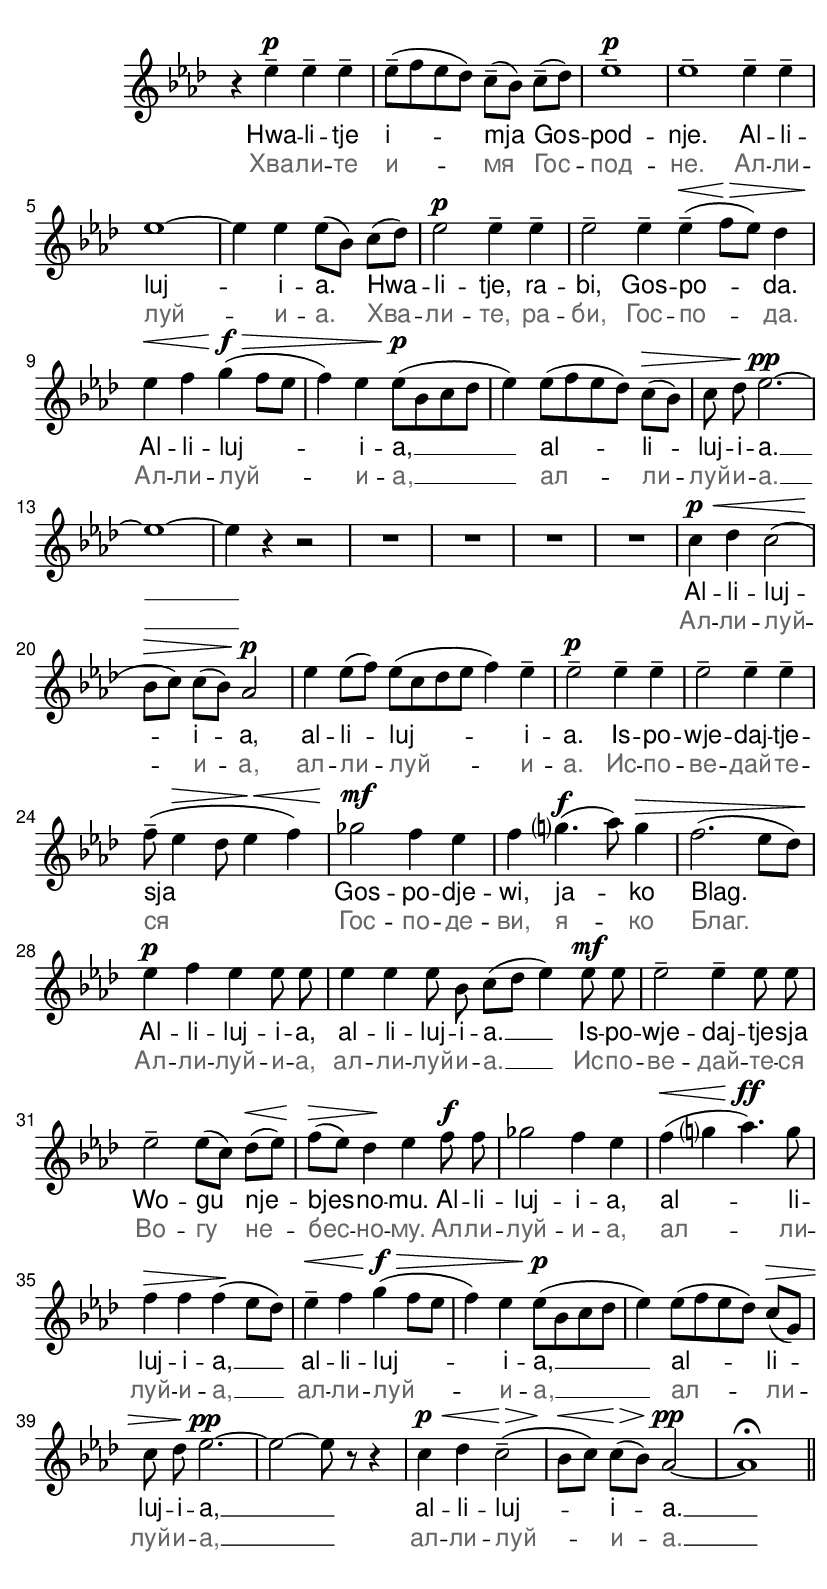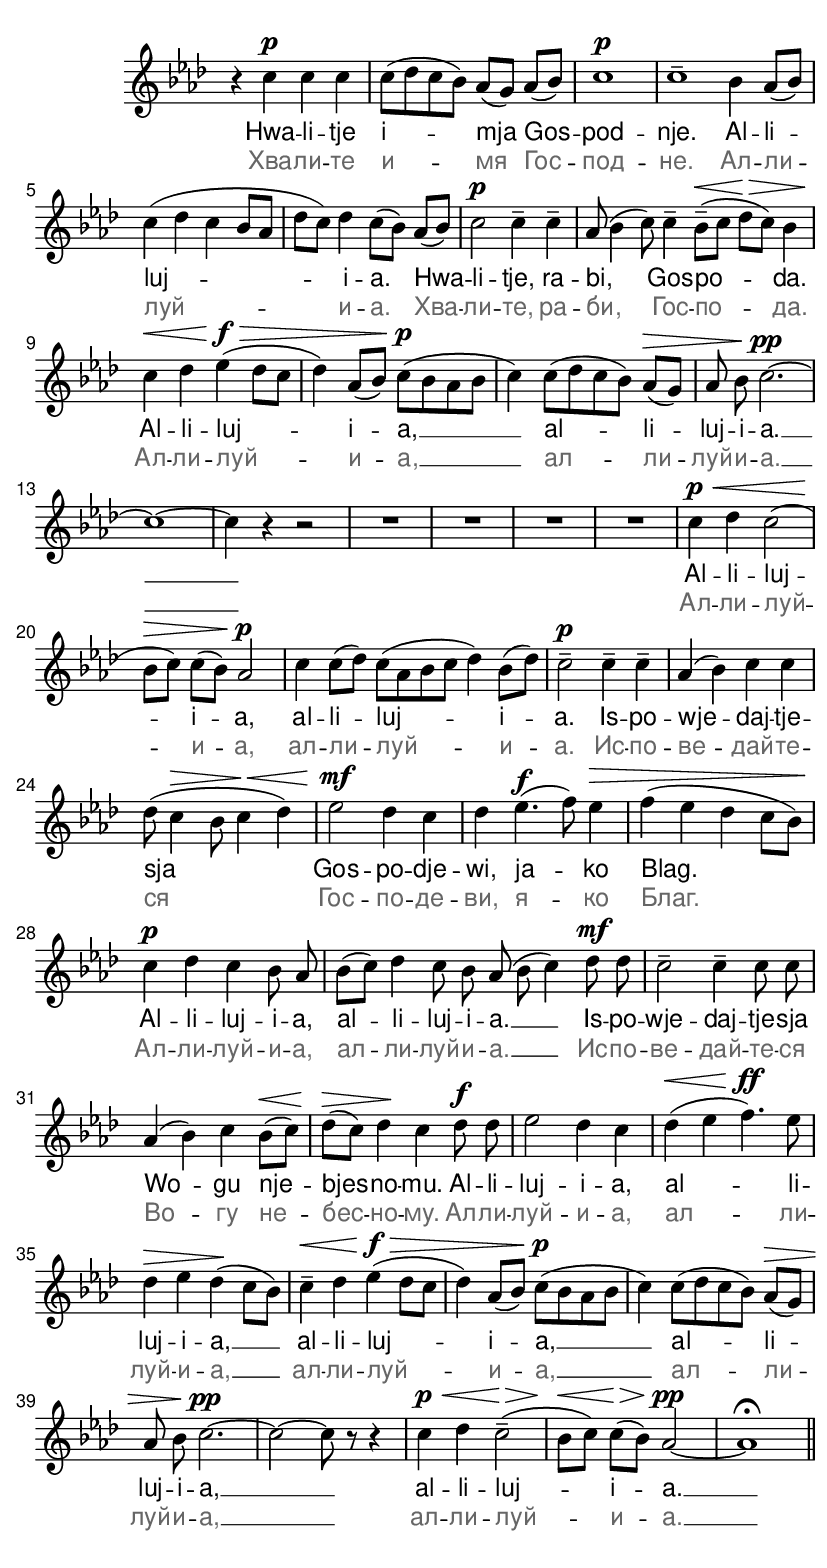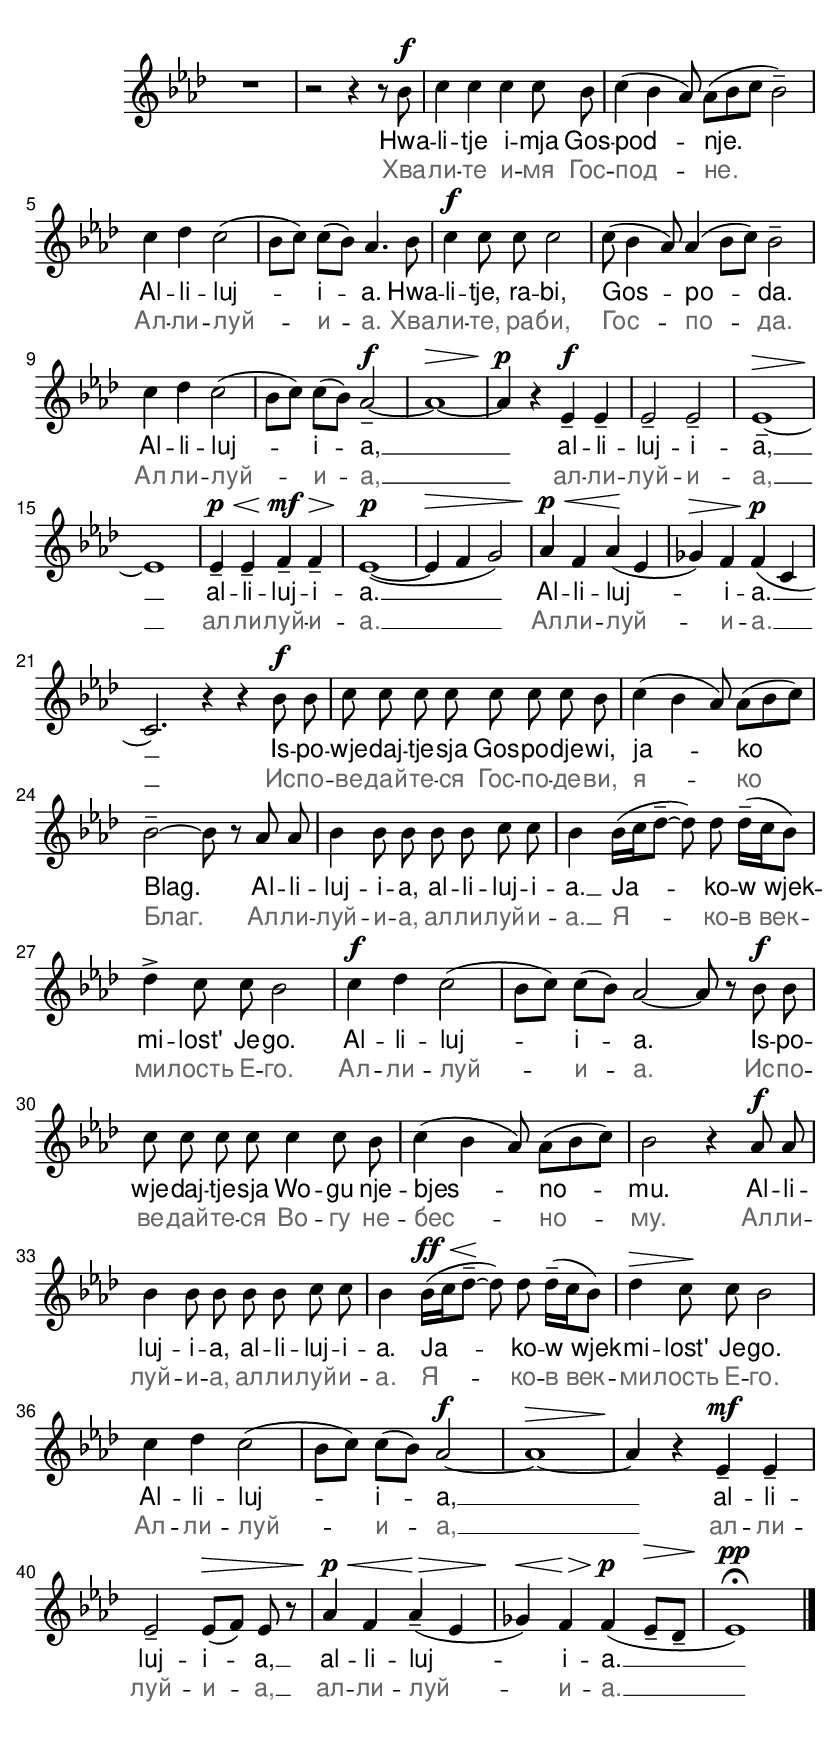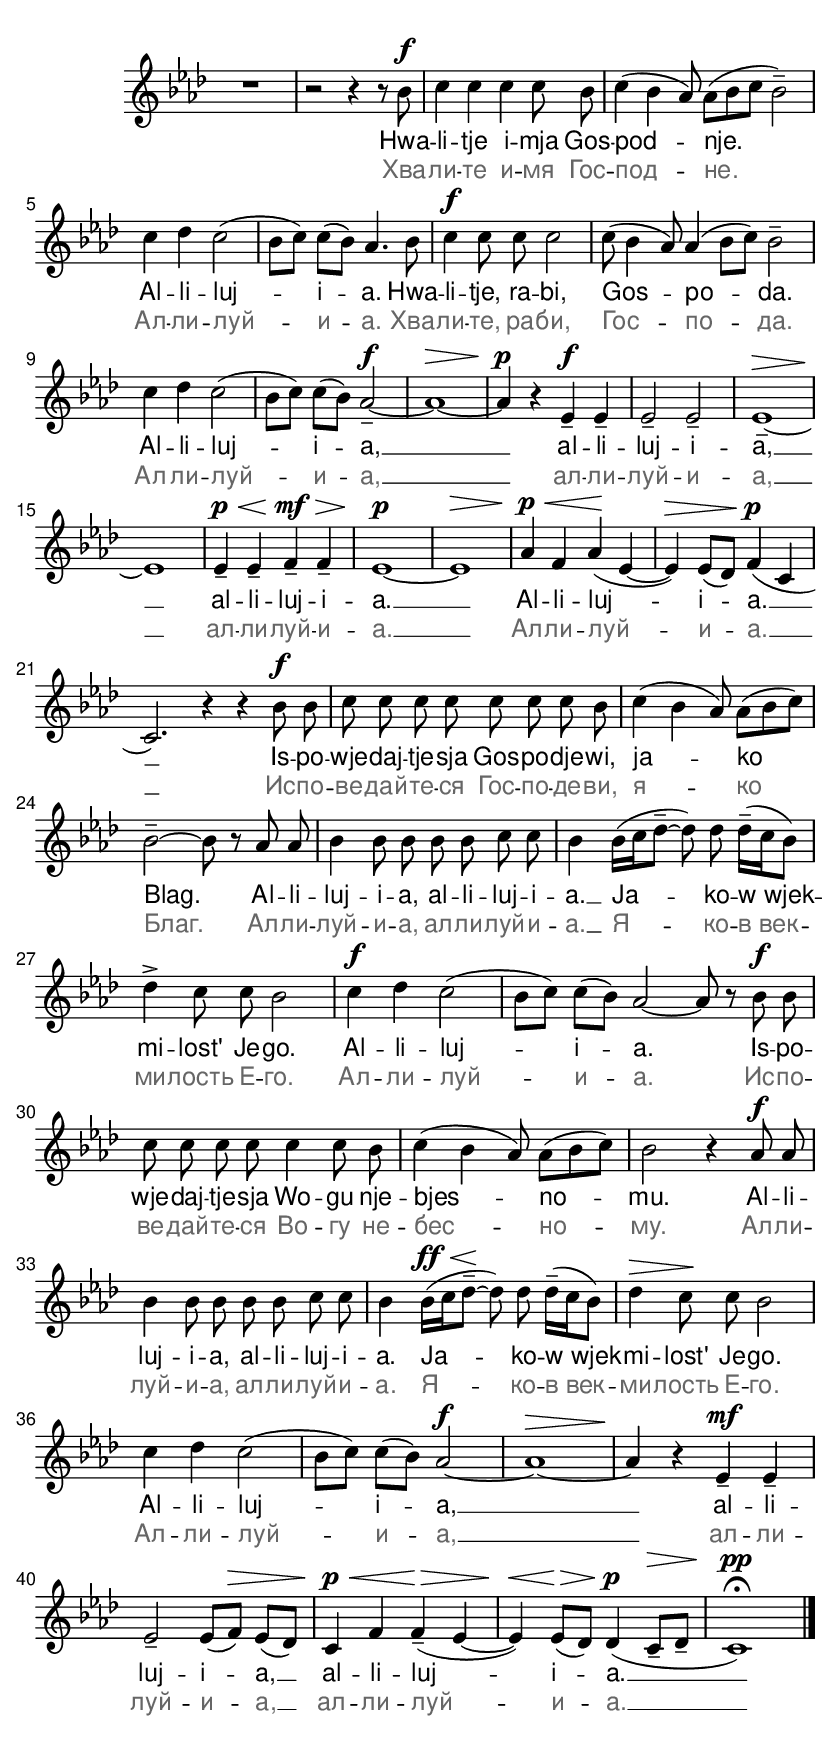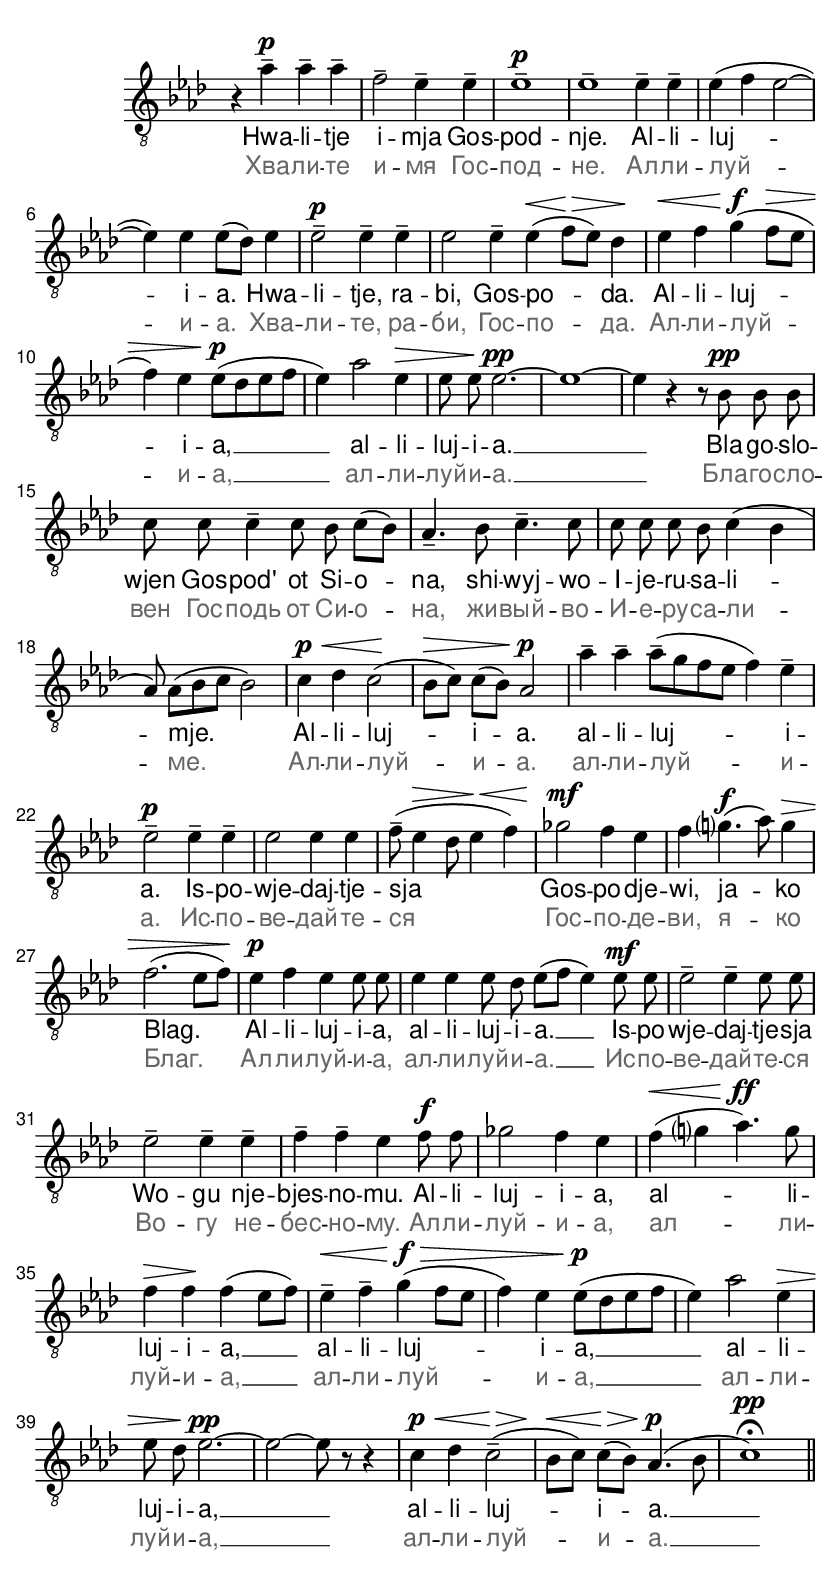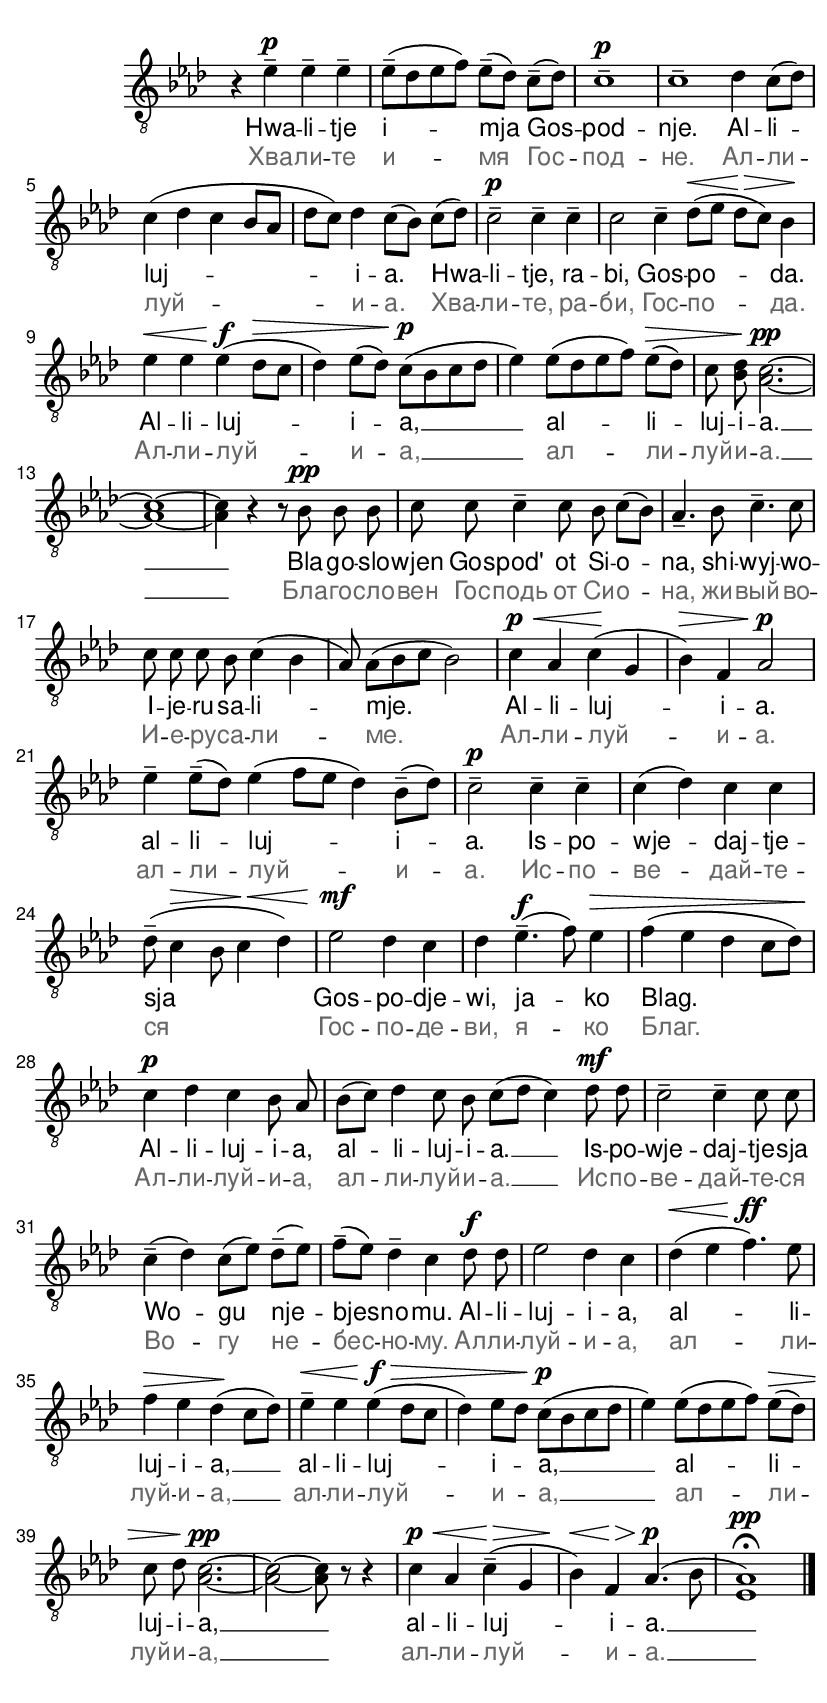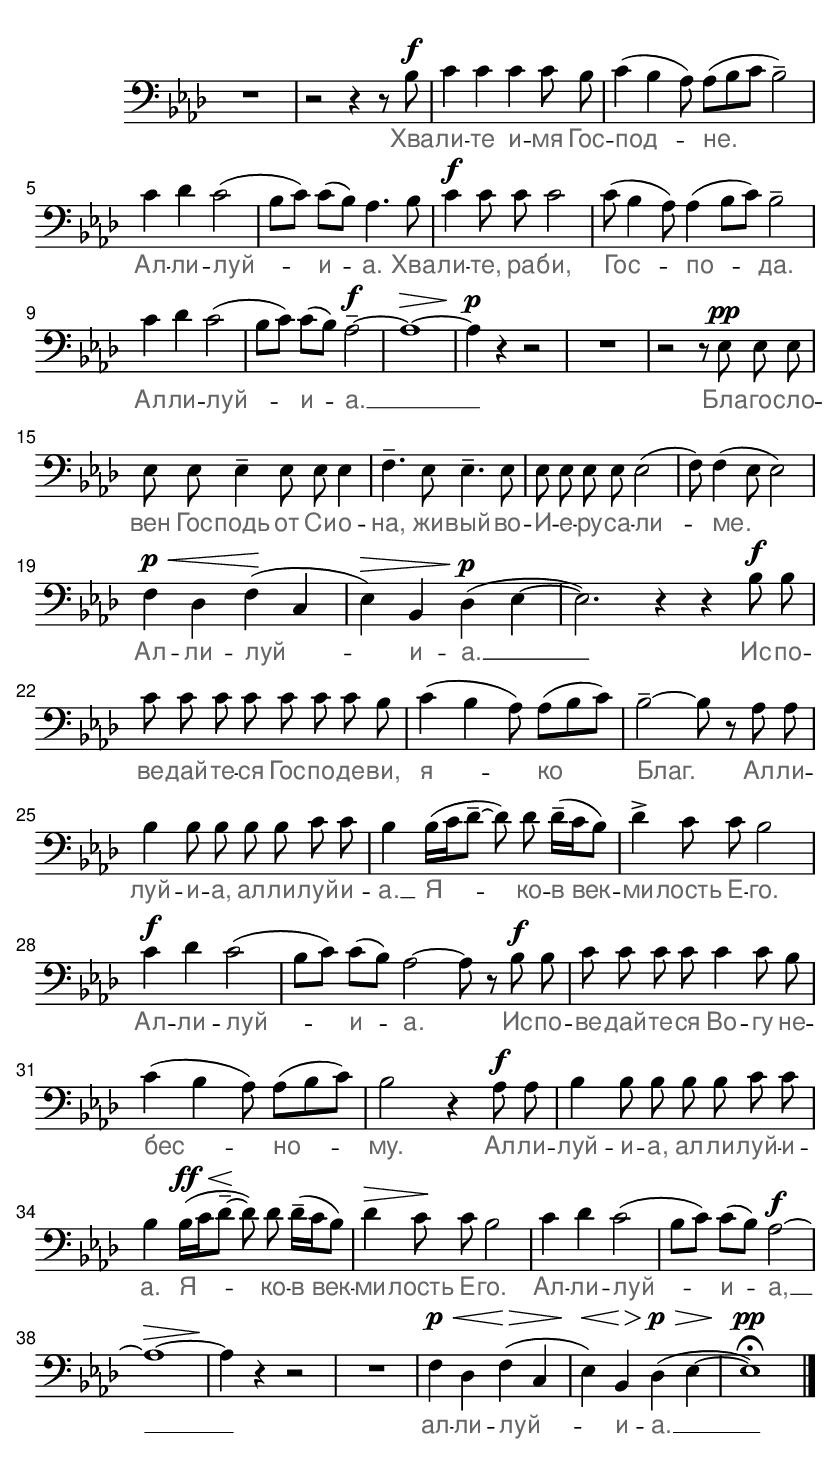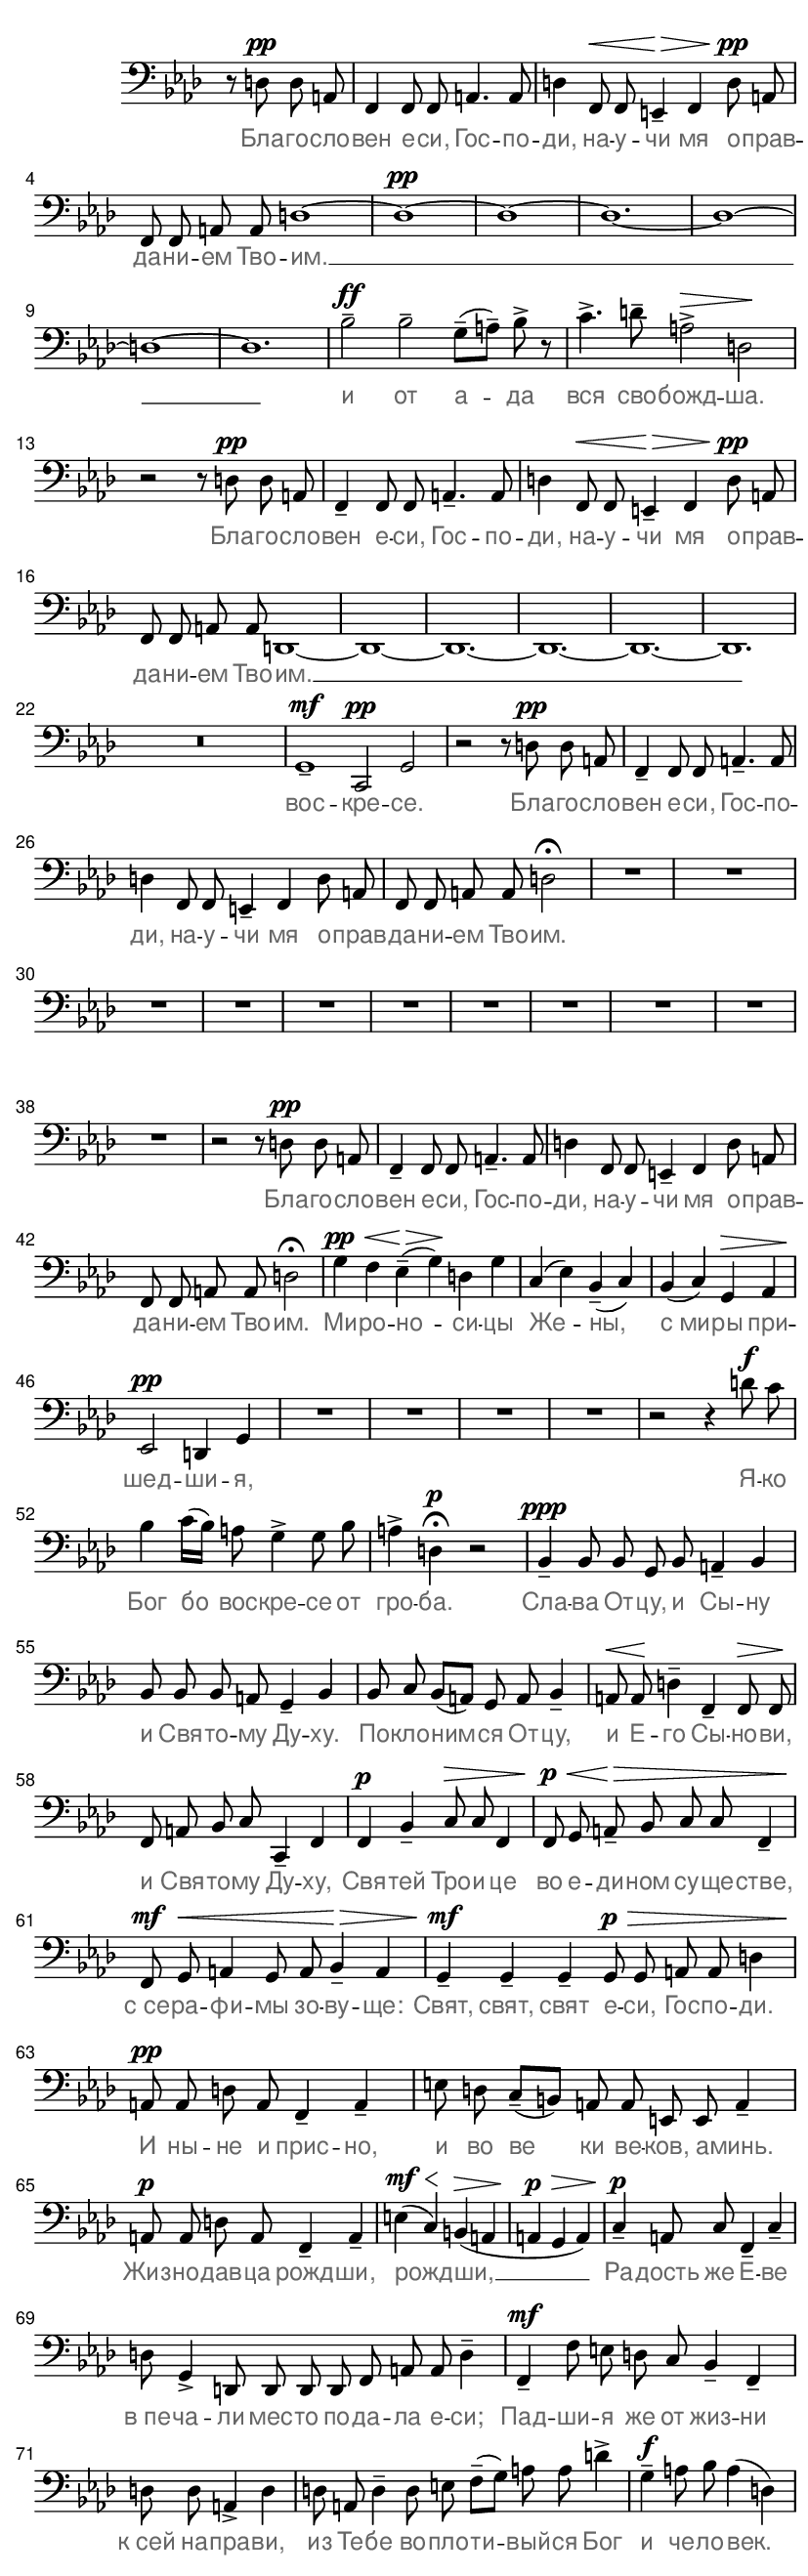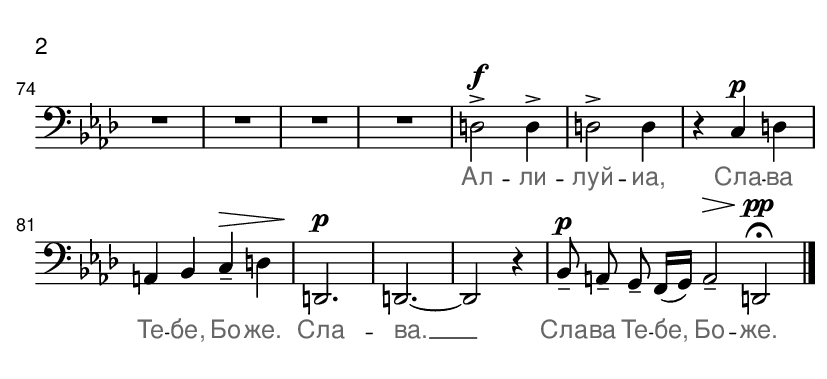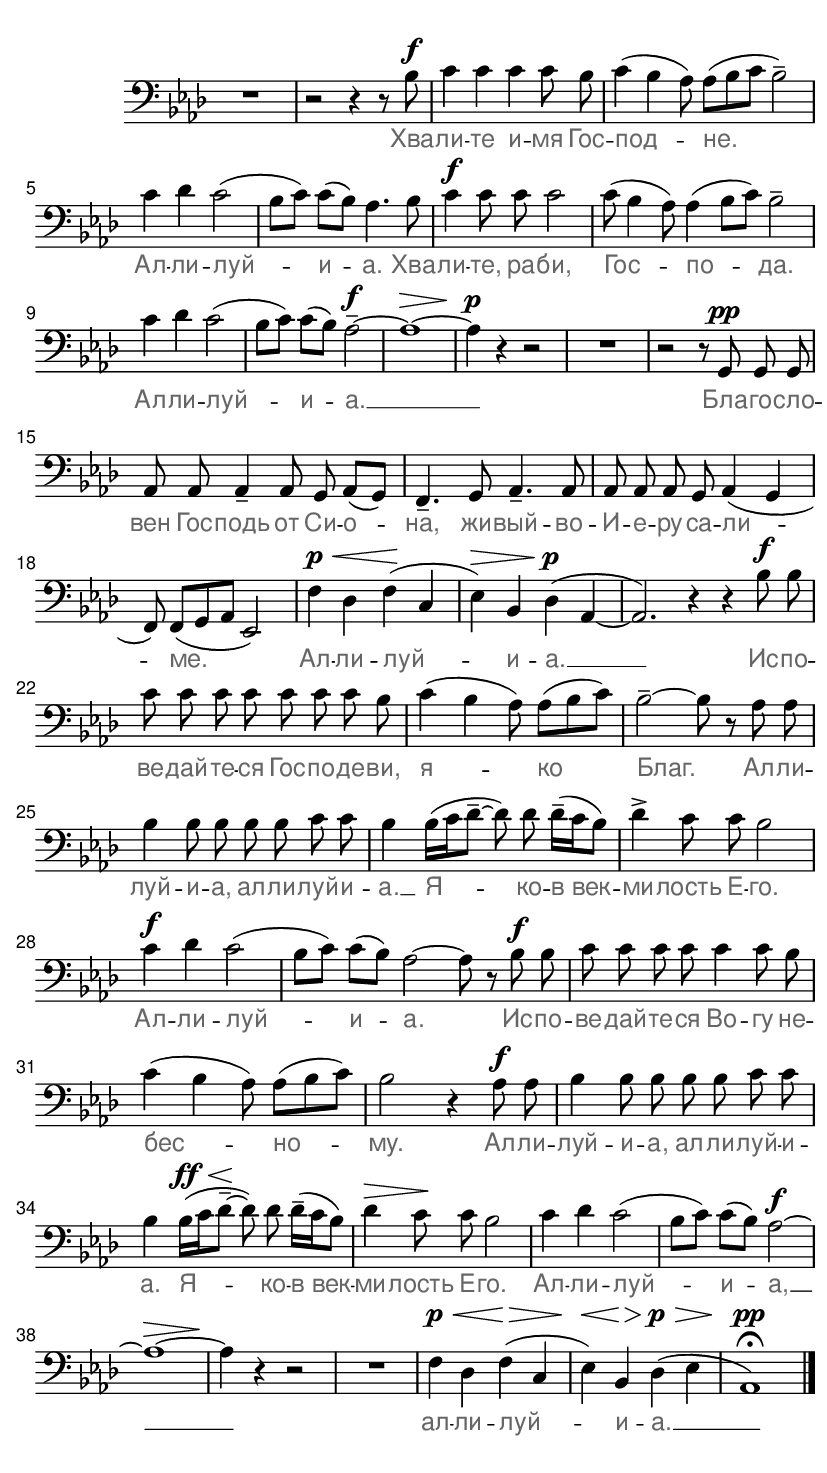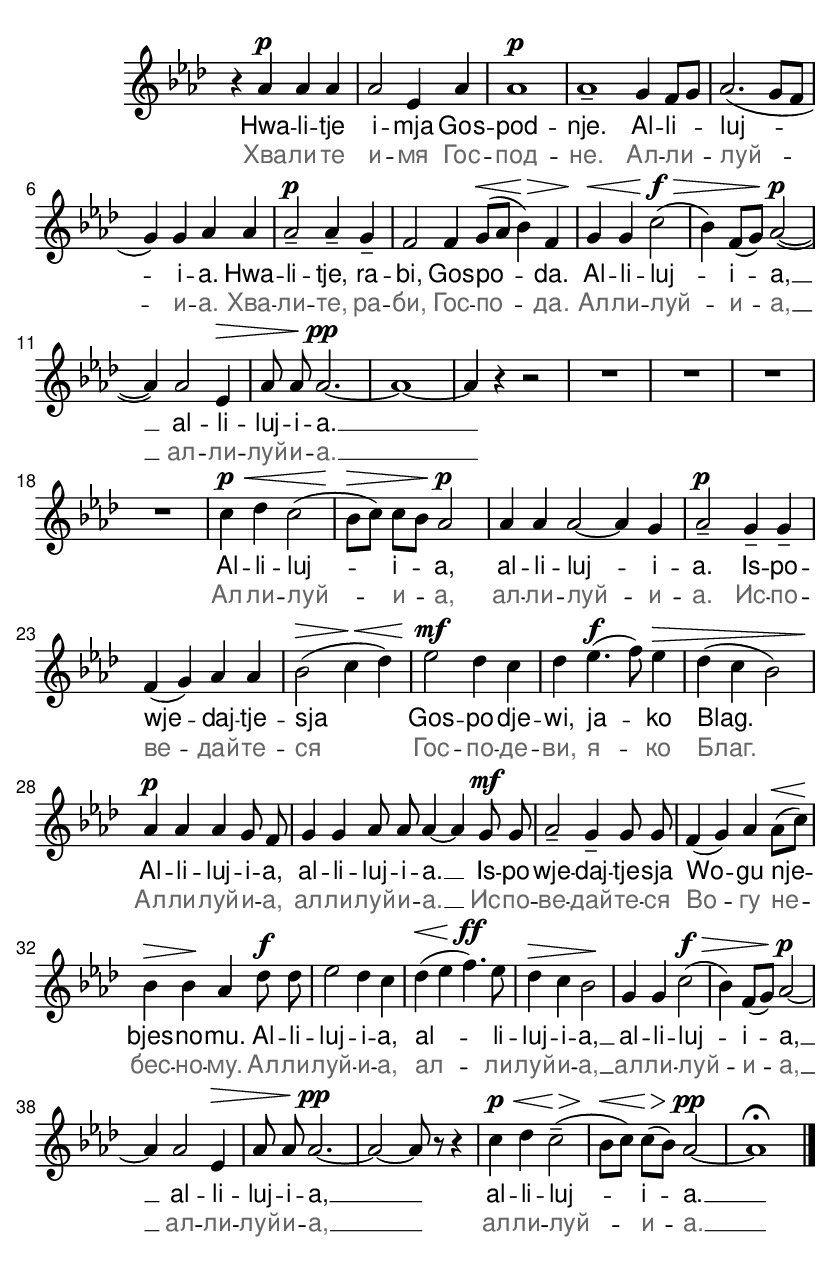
\version "2.18.2"


\header {

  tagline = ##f
}


\paper {
  paper-height = 450\mm
  paper-width = 140\mm
  top-margin = 8\mm
  bottom-margin = 2\mm
  left-margin = 6\mm
  right-margin = 2\mm


  fonts = #
  (make-pango-font-tree
   "'Noto Sans', Helvetica, Arial, sans-serif"
   "'Noto Sans', Helvetica, Arial, sans-serif"
   "'Inconsolata', 'Courier New', monospace"
   (/ (* staff-height pt) 2.5))

}

global = {
  \key as \major
  \numericTimeSignature
  \dynamicUp
  \autoBeamOff
  \accidentalStyle "modern-voice-cautionary"
  \override Score.TimeSignature #'stencil = ##f
  \set Score.markFormatter = #format-mark-box-numbers
  %\override Score.BarNumber #'break-visibility = #'#(#t #t #t)

}

obreak = {}
opage = {}

greyText = {  \override Lyrics.LyricText #'color =  #(x11-color 'grey40) }

sopranoOneVoice = \relative c'' {
  \time 4/4 r4 es4 -- \p es4 -- es4 -- |
  es8 -- ( [ f8 es8 des8 ] ) c8 -- ( [ bes8 ) ] c8 -- ( [ des8 ) ] |
  es1 -- \p |
  \time 6/4  es1 -- es4 -- es4 -- |
  \time 4/4  es1 ~ |
  es4  es4 es8 [ (bes8 ]) c8 [(  des8 ) ] |
  es2 \p es4 -- es4 -- |
  \time 6/4  es2 -- es4 -- es4 \< -- ( f8 \> [ es8 ) ] des4 |

  \opage
  %page 2
  \time 4/4 es4 \< f4 g4  \f  \> ( f8  [ es8 ] |
  f4 ) es4  es8 \p ( [ bes8 c8 des8 ] |
  es4 ) es8 ( [ f8 es8 des8 ]) c8 \> ( [ bes8 ] ) |
  c8 des8 es2. ~ \pp |
  es1 ~ |
  es4  r4  r2 |
  R1*4 | % 11
  c4 \p \< des4 c2  ( | % 12
  bes8 \> [ c8 ) ] c8 [( bes8 ] ) as2  \p |

  \opage
  %page 3
  \time 6/4 es'4  es8 ( [ f8 ) ] es8 ( [ c8 des8 es8 ] f4 ) es4 -- |
  \time 4/4  es2 \p -- es4 -- es4 -- |
  es2 -- es4 -- es4 -- |
  f8 -- ( es4 \> des8 es4 \< f4  ) |
  ges2  \mf f4 es4 |
  f4 g4. \f ( as8 ) g4 \> |
  f2.  ( es8  [ des8 ) ] |
  es4 \p f4 es4 es8 es8 |
  \time 6/4  es4 es4 es8 bes8 c8 ( [ des8 ] es4 ) es8 \mf es8 |
  \time 4/4  es2 -- es4 -- es8 es8 |

  \opage
  %page 4
  \time 4/4 es2 -- es8 ( [ c8 ]  )des8 \< [( es8 ) ] |
  f8 \> ( [ es8 ) ] des4 \! es4 f8 \f f8 |
  ges2 f4 es4 |
  f4 \< ( g4 as4. \ff ) g8 |
  f4 \>  f4  f4 ( \! es8 [ des8 ] )|
  es4  \< -- f4 g4 (\f \> f8  [ es8 ]  |
  f4 ) es4  es8 \p ( [ bes8 c8 des8 ] |
  es4 ) es8 ( [ f8 es8 des8 ) ] c8 ( \> [ g8 ] ) |
  c8  des8 es2.  \pp ~ |
  es2 ~ es8 r8 r4 |
  c4 \p \< des4 c2 -- \> ( |
  bes8 \< [ c8 ) ] c8 \> ( [ bes8 ) ] as2 \pp  ~ |
  as1  \fermata \bar "||"
}

sopranoOneVerse = \lyricmode {
  Hwa -- li -- tje i -- mja  Gos --  pod -- "nje."

  Al -- li -- luj -- i --  "a."
  Hwa -- li -- "tje,"
  ra -- "bi,"
  Gos -- po -- "da."

  %page 2
  Al -- li -- luj -- i -- "a," __
  al -- li -- luj -- i -- "a." __

  Al -- li -- luj -- i -- "a,"

  %page 3
  al -- li -- luj -- i  -- "a."

  Is -- po -- wje -- daj -- tje -- sja
  Gos -- po -- dje -- "wi,"
  ja -- ko "Blag."

  Al -- li -- luj -- i -- "a,"
  al -- li -- luj -- i -- "a." __

  Is -- po -- wje -- daj -- tje -- sja

  %page 4
  Wo -- gu nje -- bjes -- no -- "mu."
  Al -- li -- luj -- i -- "a,"
  al -- li -- luj -- i -- "a," __
  al -- li -- luj -- i -- "a," __
  al -- li -- luj -- i -- "a," __
  al -- li -- luj -- i -- "a." __
}

sopranoOneCyrillic = \lyricmode {
  Хва -- ли -- те и -- мя  Гос --  под -- "не."

  Ал -- ли -- луй -- и --  "а."

  Хва -- ли -- "те,"
  ра -- "би,"
  Гос -- по -- "да."

  %page 2
  Ал -- ли -- луй -- и -- "а," __
  ал -- ли -- луй -- и -- "а." __

  Ал -- ли -- луй -- и -- "а,"

  %page 3
  ал -- ли -- луй -- и  -- "а."

  Ис -- по -- ве -- дай -- те -- ся
  Гос -- по -- де -- "ви,"
  я -- ко "Благ."

  Ал -- ли -- луй -- и -- "а,"
  aл -- ли -- луй -- и -- "а." __

  Ис -- по -- ве -- дай -- те -- ся

  %page 4
  Во -- гу не -- бес -- но -- "му."
  Ал -- ли -- луй -- и -- "а,"
  ал -- ли -- луй -- и -- "а," __
  ал -- ли -- луй -- и -- "а," __
  ал -- ли -- луй -- и -- "а," __
  aл -- ли -- луй -- и -- "а." __

}

sopranoTwoVoice = \relative c'' {
  \time 4/4 r4 c4 \p c4 c4 | 
  c8[( des8 c8 bes8 ]) as8 [( g8 )] as8[( bes8 ]) | 
  c1 \p | 
  \time 6/4  c1 -- bes4 as8 [( bes8 ] ) | 
  \time 4/4  c4 ( des4 c4 bes8 [ as8 ] | 
  des8 [ c8 ) ] des4 c8 [( bes8 )] as8 [( bes8 ]) | 
  c2 \p c4 -- c4 -- | 
  \time 6/4  as8 ( bes4 c8 ) c4 -- bes8 \< -- ( [ c8 ] des8 \> [ c8 ]) bes4 |
  
  %page 2
  \time 4/4  c4 \< des4 es4 (  \f  \> des8 [  c8 ]  | 
  des4 )  as8 ([  bes8]) c8[( \p bes8  as8 bes8 ] | 
  c4 ) c8 [( des8 c8 bes8]) as8[( \> g8 )] | 
  as8 bes8 c2.  \pp ~ | 
  c1 ~ | 
  c4 r4  r2 |
  R1 |
  R1 |
  R1 |
  R1 |
  c4 \p \< des4 c2  ( | 
  bes8 \> [  c8  ) ] c8 ( [ bes8 ) ] as2  \p
  
  %page 3
  \time 6/4  c4 c8 [( des8 ]) c8[ ( as8 bes8 c8] des4 ) bes8 ( [ des8 ) ] | % 2
  \time 4/4  c2 \p -- c4 -- c4 -- | 
  as4 ( bes4 ) c4 c4 | 
  des8 ( c4 \> bes8 c4  \< des4 ) | 
  es2 \mf des4 c4 | 
  des4 es4. \f ( f8 ) es4 \> |
  f4 (  es des c8[ bes ] ) | 
  c4 \p des4 c4 bes8 as8 | 
  \time 6/4  bes8 ( [ c8 ) ] des4 c8 bes8 as8 ( bes8 c4 ) des8 \mf des8 |
  \time 4/4  c2 -- c4 -- c8 c8 |
  
  %page 4
  \time 4/4 as4 ( bes4 ) c4  bes8 \< [( c8 ]) |
  des8[( \> c8 ]) des4 \! c4 des8 \f des8 | 
  es2 des4 c4 | 
  des4 \< ( es4 f4. \ff ) es8 | 
  des4 \> es4 des4 \!( c8[ bes8]) | 
  c4 \< -- des4 es4 \f \> ( des8[  c8 ] | 
  des4 ) as8  [( bes8 ]) c8 [ \p ( bes8 as8 bes8 ] |
  c4 ) c8 [( des8 c8 bes8 ]) as8 [( \> g8 ]) | 
  as8  bes8 c2.  \pp ~ | 
  c2  ~ c8  r8 r4 |
  c4 \p \< des4 c2 -- \> ( |
  bes8 \< [ c8 ) ] c8 \> ( [ bes8 ) ] as2 \pp  ~ |
  as1  \fermata \bar "||"
}

sopranoTwoVerse = {
  \sopranoOneVerse
}

sopranoTwoCyrillic = {
  \sopranoOneCyrillic
}

sopranoThreeVoice = \relative c'' {
  \time 4/4 r4 as4 \p as4 as4 |
  as2 es4  as4  |
  as1 \p |
  \time 6/4  as1 -- g4 f8 [ g8 ] |
  \time 4/4  as2. ( g8 [ f8 ] |
  g4 ) g4 as4 as4 |
  as2 -- \p as4 -- g4 -- |
  \time 6/4  f2 f4 g8 \< ( [ as8 ] bes4 \> ) f4 |

  %page 2
  \time 4/4 g4 \< g4 c2  \f \> ( |
  bes4 ) f8  ( [ g8 ) ] as2 \p ( ~ |
  as4 ) as2 es4 \> |
  as8 as8 as2.  \pp  ~ |
  as1  ~ |
  as4  r4  r2 |
  R1 |
  R1 |
  R1 |
  R1 |
  c4 \p \< des4 c2  ( |
  bes8 \> [ c8 ) ] c8 [ bes8 ] as2  \p |

  %page 3
  \time 6/4   as4  as4 as2  ~ as4  g4 |
  \time 4/4  |
  as2 -- \p g4 -- g4 -- |
  f4 ( g4 ) as4 as4 |
  bes2 ( \> c4 \< des4 ) |
  es2 \mf des4 c4 |
  des4 es4. \f ( f8 ) es4 \> |
  des4  ( c4 bes2 ) |
  as4 \p as4 as4 g8 f8 |
  \time 6/4  g4 g4 as8 as8 as4 ~ as4 g8 \mf g8 |
  \time 4/4  as2 -- g4 -- g8 g8 |
  
  %page 4
  \time 4/4 f4 ( g4 ) as4 as8 \< ( [ c8 ) ] | 
  bes4 \> bes4 \! as4 des8 \f des8 | 
  es2 des4 c4 | 
  %f4 ( g4 as4. \ff ) g8 | 
    des4 \< ( es4 f4. \ff ) es8 | 
  des4 \> c4 bes2 \! |
  g4 g4 c2 \f \> ( |
  bes4 ) f8 ( [ g8 ]) as2 \p  ~ | 
  as4  as2 es4 \> |
  as8  as8 as2.  \pp ~ | 
  as2 ~ as8 r8 r4 | 
  c4 \p \< des4 c2 --  \> ( |
  bes8 \< [ c8 ) ] c8 \> ( [ bes8 ) ] as2 \pp  ~ | 
  as1  \fermata \bar "|."
}

sopranoThreeVerse = {
  \sopranoOneVerse
}

sopranoThreeCyrillic = {
  \sopranoOneCyrillic
}


altoOneVoiceA = \relative c'' {
  \time 4/4 R1 |
  r2 r4 r8 bes8 \f |
  c4 c4 c4 c8 bes8 |
  \time 6/4  c4 ( bes4 as8 ) as8 ( [ bes8 c8 ] bes2 -- ) |
  \time 4/4  c4 des4 c2 ( |
  bes8 [ c8 ) ] c8 [( bes8 ]) as4. bes8 |
  c4 \f c8 c8 c2 |
  \time 6/4  c8 ( bes4 as8 ) as4 ( bes8 [ c8 ) ] bes2 -- |

  %page 2
  \time 4/4 c4  des4 c2  ( |
  bes8 [ c8 ) ] c8 ( [ bes8 ) ] as2 \f -- ~ |
  as1 \>  ~ |
  as4 \p r4 es4 -- \f  es4 -- |
  es2 -- es2 -- |
  es1 -- \> ~ |
  es1 \! |
  es4 -- \p \< es4 -- f4 -- \mf \> f4 --  |
}

altoOneVoiceB = \relative c' {
  %page 2, 17
  es1 \p ( ~ |
  es4 \> f4 g2 ) |
  as4  \p \<  f4 as4  \! ( es4 |
  ges4 \> ) f4  f4 ( \p c4 |
}

altoOneVoiceC = \relative c' {
  %page 3
  \time 6/4 c2. ) r4 r4 bes'8 \f bes8 |
  \time 4/4  c8 c8 c8 c8 c8 c c8 bes8 |
  c4 ( bes4 as8 ) as8 ( [ bes8 c8 ) ] |
  bes2 -- ~ bes8 r8 as8 as8 |
  bes4 bes8 bes8 bes8 bes8 c8 c8 |
  bes4 bes16 ( [ c16 des8 ~ -- ] des8 ) des8 des16 ( -- [ c16 bes8 ) ]  |
  des4 -> c8 c8 bes2 |
  c4 \f des4 c2 ( |
  \time 6/4  bes8 [ c8 ) ] c8 ( [ bes8 ] ) as2 ~ as8 r8 bes8 \f bes8 |
  \time 4/4  c8 c8 c8 c8 c4 c8 bes8

  %page 4
  \time 4/4 c4 (  bes4 as8 ) as8 ( [ bes8 c8 ) ] |
  bes2 r4 as8 \f as8 |
  bes4 bes8 bes8 bes8 bes8 c8 c8 |
  bes4  bes16 \ff \< ( [ c16 des8 -- \! ~ ] des8 ) des8  des16 -- ( [ c16 bes8  ) ] |
  des4 \>  c8 \! c8  bes2 |
  c4  des4 c2  ( |
  bes8 [ c8 ) ] c8 [( bes8 ] ) as2 \f ~ |
  as1 ~ \> | % 9
  as4 \!  r4 es4 \mf -- es4 -- |
}

altoOneVoiceD = \relative c' {
  %page 4
  es2 -- es8 \> [ (f8 ]) es8  r8 | %40
  as4  \p \< f4 as4 -- ( \> es4 |
  ges4 ) \<  f4 \> f4 (  \p es8 -- \> [ des8 -- ] |
  es1 ) \fermata  \pp \! \bar "|."
}

altoOneVoice = {
  \altoOneVoiceA
  \altoOneVoiceB
  \altoOneVoiceC
  \altoOneVoiceD
}

altoOneVerse = \lyricmode {
  Hwa -- li -- tje i -- mja  Gos --  pod -- "nje."

  Al -- li -- luj -- i --  "a."

  Hwa -- li -- "tje,"
  ra -- "bi,"
  Gos -- po -- "da."

  %page 2
  Al -- li -- luj -- i -- "a," __
  al -- li -- luj -- i -- "a," __

  al -- li -- luj -- i -- "a." __

  %page 3
  Al -- li -- luj -- i  -- "a." __

  Is -- po -- wje -- daj -- tje -- sja
  Gos -- po -- dje -- "wi,"
  ja -- ko "Blag."

  Al -- li -- luj -- i -- "a,"
  al -- li -- luj -- i -- "a." __

  Ja -- ko -- "w wjek" -- mi -- lost' Je -- go.
  Al -- li -- luj -- i -- "a."

  Is -- po -- wje -- daj -- tje -- sja

  %page 4
  Wo -- gu nje -- bjes -- no -- "mu."
  Al -- li -- luj -- i  -- "a,"
  al -- li -- luj -- i -- "a."

  Ja -- ko -- "w wjek" -- mi -- lost' Je -- go.
  Al -- li -- luj -- i  -- "a," __
  al -- li -- luj -- i  -- "a," __
  al -- li -- luj -- i -- "a." __

}

altoOneCyrillic = \lyricmode {
  Хва -- ли -- те и -- мя  Гос --  под -- "не."

  Ал -- ли -- луй -- и --  "а."

  Хва -- ли -- "те,"
  ра -- "би,"
  Гос -- по -- "да."

  %page 2
  Ал -- ли -- луй -- и -- "а," __
  ал -- ли -- луй -- и -- "а," __

  aл -- ли -- луй -- и -- "а." __

  %page 3
  Aл -- ли -- луй -- и  -- "а." __

  Ис -- по -- ве -- дай -- те -- ся
  Гос -- по -- де -- "ви,"
  я -- ко "Благ."

  Ал -- ли -- луй -- и -- "а,"
  aл -- ли -- луй -- и -- "а." __

  Я -- ко -- "в век" -- ми -- лость Е -- го.
  Ал -- ли -- луй -- и -- "а."

  Ис -- по -- ве -- дай -- те -- ся

  %page 4
  Во -- гу не -- бес -- но -- "му."
  Aл -- ли -- луй -- и  -- "а,"
  ал -- ли -- луй -- и -- "а."

  Я -- ко -- "в век" -- ми -- лость Е -- го.
  Aл -- ли -- луй -- и  -- "а," __
  aл -- ли -- луй -- и  -- "а," __
  ал -- ли -- луй -- и -- "а." __

}

altoTwoVoiceB = \relative c' {
  %page 2, 17
  es1\p ~|
  es1 \> |
  as4  \p  \< f4 as4 \! (   es4 ~ | % 12
  es4 \> ) es8 ([ des8 ]) f4  \p ( c4 |

}


altoTwoVoiceD = \relative c' {
  %page 4
  es2--  es8 [ ( f8 \> ) ] es8 ([ des8 ] ) |
  c4  \p \< f4 f4 -- \> ( es4 ~ |
  es4 ) \< es8 \> [ (des8 ] ) des4  \p ( c8 [ -- \> des8 -- ] |
  c1 \pp ) \fermata \bar "|."
}


altoTwoVoice = {
  \altoOneVoiceA
  \altoTwoVoiceB
  \altoOneVoiceC
  \altoTwoVoiceD
}

altoTwoVerse = {
  \altoOneVerse
}

altoTwoCyrillic = {
  \altoOneCyrillic
}


tenoreOneVoice = \relative c ''{
  \time 4/4 r4 as4 -- \p as4 -- as4 -- |
  f2 -- es4 -- es4 -- |
  es1 -- \p |
  \time 6/4  es1 -- es4 -- es4 -- |
  \time 4/4  es4( f4 es2 ~ |
  es4 ) es4 es8 ( [ des8 ) ] es4 |
  es2 -- \p es4 -- es4 -- | % 8
  \time 6/4  es2 es4 -- es4 \< ( f8 \> [ es8 ) ] des4 \! |

  %page 2
  \time 4/4 es4 \< f4 g4 \f ( f8 \> [ es8 ] |
  f4 ) es4  es8 \p [( des8 es8 f8 ] |
  es4 )  as2   es4 \> |
  es8 es8 es2. \pp ~ |
  es1 ~ |
  es4  r4 r8 bes8 \pp bes8 bes8 |
  c8 c8 c4 -- c8 bes8 c8 ( [ bes8 ) ] |
  as4. -- bes8 c4. -- c8 |
  c8 c8 c8 bes8 c4 ( bes4 |
  as8 ) as8 ( [ bes8  c8 ] bes2 ) |
  c4 \p \< des4 c2 \! ( |
  bes8 \>  [ c8 ] ) c8 ( [ bes8 ] )as2 \p  |

  %page 3
  \time 6/4 as'4 -- as4 -- as8 -- ( [ g8 f8 es8 ] f4 ) es4 -- |
  \time 4/4  es2 -- \p es4 -- es4 -- |
  es2 es4 es4 |
  f8 ( -- es4 \> des8 es4 \< f4 ) |
  ges2 \mf f4 es4 |
  f4 g4. \f ( as8 ) g4 \> |
  f2. ( es8 [ f8 ) ] |
  es4 \p  f4 es4 es8 es8 |
  \time 6/4  es4 es4 es8 des8 es8 ( [ f8 ] es4 ) es8 \mf es8 |
  \time 4/4  es2 -- es4 -- es8 es8 |

  %page 4
  \time 4/4 es2 -- es4 -- es4 -- |
  f4 -- f4 -- es4 f8 \f f8 |
  ges2 f4 es4 |
  f4( \< g4  as4. ) \ff g8 |
  f4 \> f4  \! f4 ( es8 [ f8 ] ) |
  es4 \< -- f4 -- g4 ( \f \> f8 [ es8 ] |
  f4 ) es4 es8( \p [ des8 es8 f8 ] |
  es4 )   as2  es4 \> |
  es8 des8 es2. \pp ~ |
  es2 ~ es8 r8 r4 |
  c4 \p \< des4 c2 ( \> -- |
  bes8 \<  [ c8 )] c8 \> ( [ bes8 ] ) as4. \p  ( bes8 |
  c1 \pp \pp ) \fermata \bar "||"

}

tenoreOneVerse = \lyricmode {
  Hwa -- li -- tje i -- mja  Gos --  pod -- "nje." 
 
  Al -- li -- luj -- i --  "a." 
 
  Hwa -- li -- "tje," 
  ra -- "bi," 
  Gos -- po -- "da." 
 
  %page 2 
  Al -- li -- luj -- i -- "a," __ 
  al -- li -- luj -- i -- "a." __ 
 
  Bla -- go -- slo -- wjen Gos -- pod'   ot Si -- o -- "na," 
  shi -- wyj -- wo -- I -- je -- ru -- sa -- li -- "mje." 
 
  Al -- li -- luj -- i --  "a." 
 
  %page 3 
  al -- li -- luj -- i  -- "a." 
 
  Is -- po -- wje -- daj -- tje -- sja 
  Gos -- po -- dje -- "wi," 
  ja -- ko "Blag." 
 
  Al -- li -- luj -- i -- "a," 
  al -- li -- luj -- i -- "a." __ 
 
  Is -- po -- wje -- daj -- tje -- sja 
 
  %page 4 
  Wo -- gu nje -- bjes -- no -- "mu." 
  Al -- li -- luj -- i -- "a," 
  al -- li -- luj -- i -- "a," __ 
  al -- li -- luj -- i -- "a," __ 
  al -- li -- luj -- i -- "a," __ 
  al -- li -- luj -- i -- "a." __ 

}

tenoreOneCyrillic = \lyricmode {

  Хва -- ли -- те и -- мя  Гос --  под -- "не."

  Ал -- ли -- луй -- и --  "а."

  Хва -- ли -- "те,"
  ра -- "би,"
  Гос -- по -- "да."

  %page 2
  Ал -- ли -- луй -- и -- "а," __
  ал -- ли -- луй -- и -- "а." __

  Бла -- го -- сло -- вен Гос -- подь   от Си -- о -- "на,"
  жи -- вый -- во -- И -- е -- ру -- са -- ли -- "ме."

  Ал -- ли -- луй -- и --  "а."

  %page 3
  ал -- ли -- луй -- и  -- "а."

  Ис -- по -- ве -- дай -- те -- ся
  Гос -- по -- де -- "ви,"
  я -- ко "Благ."

  Ал -- ли -- луй -- и -- "а,"
  aл -- ли -- луй -- и -- "а." __

  Ис -- по -- ве -- дай -- те -- ся

  %page 4
  Во -- гу не -- бес -- но -- "му."
  Ал -- ли -- луй -- и -- "а,"
  ал -- ли -- луй -- и -- "а," __
  ал -- ли -- луй -- и -- "а," __
  ал -- ли -- луй -- и -- "а," __
  aл -- ли -- луй -- и -- "а." __
}

tenoreTwoVoice = \relative c ' {
  \time 4/4 r4 es4 -- \p es4 -- es4 -- |
  es8 (-- [ des8 es8 f8 )  ] es8 -- ([ des8 ) ] c8 -- ( [ des8 ) ] |
  c1 -- \p |
  \time 6/4  c1 -- des4 c8 ([ des8 ] ) |
  \time 4/4  c4 ( des4 c4 bes8 [ as8 ] |
  des8 [ c8 ) ] des4 c8 ( [ bes8 )  ] c8 ( [ des8 ) ] |
  c2 -- \p c4 -- c4 -- |
  \time 6/4  c2 c4  -- des8 \< ([ es8 ] des8 \> [ c8 ) ] bes4 \! |

  %page 2
  \time 4/4 es4 \< es4 es4 \f ( des8 \> [ c8 ] |
  des4 ) es8( [ des8 ] ) c8 \p ([ bes8 c8 des8 ]  |
  es4 ) es8 [( des8  es8 f8  ])  es8 \> [( des8 ]) |
  c8 <des bes>8 <c as>2. \pp ~~ |
  <c as>1 ~~ |
  <c as>4 r4 r8 bes8 \pp bes8 bes8 |
  c8 c8 c4 -- c8 bes8 c8 ( [ bes8 ) ] |
  as4. -- bes8 c4. -- c8 |
  c8 c8 c8 bes8 c4 ( bes4 |
  as8 ) as8 ( [ bes8  c8 ] bes2 ) |
  c4 \p \< as4  c4 \! ( g4 |
  bes4 \> ) f4 as2 \p |

  %page 3
  \time 6/4  es'4 -- es8 -- ( [ des8 ) ] es4 ( f8 [ es8 ] des4 ) bes8 -- ( [ des8 ) ] |
  \time 4/4  c2 -- \p c4 -- c4 -- |
  c4 ( des4 ) c4 c4 |
  des8 ( -- c4 \> bes8 c4 \< des4 ) |
  es2 \mf des4 c4 |
  des4 es4. --( \f f8 ) es4 \> |
  f4 ( es4 des4 c8 [ des8 ) ] |
  c4 \p  des4 c4 bes8 as8 |
  \time 6/4  bes8 ( [ c8 ) ] des4 c8 bes8 c8 ( [ des8 ] c4 ) des8 \mf des8 |
  \time 4/4  c2 -- c4 -- c8 c8 |

  %page 4
  \time 4/4 c4 -- ( des4 ) c8 - ([ es8 )] des8 -- ([ es8 ]) |
  f8 [( -- es8 ]) des4 -- c4 des8 \f des8 |
  es2 des4 c4 |
  des4 \< ( es4  f4. \ff ) es8  |
  f4 \> es4 des4 ( \! c8 [ des8 ) ] |
  es4 \< -- es4 es4 ( \f \> des8 [ c8 ] |
  des4 ) es8 [ des8 ] c8 \p ( [ bes8 c8 des8 ] |
  es4  ) es8 ( [ des8 es8 \! f8 ) ] es8 ( \> [ des8 ) ] |
  c8 des8 <c as>2.\pp ~~ |
  <c as>2  ~~ <c as >8  r8 r4 |
  c4 \p \< as4 c4 ( -- \>  g4 |
  bes4 ) \< f4 \> as4. ( \p bes8 |
  <as es>1 \pp  ) \fermata \bar "|."
}

tenoreTwoVerse = {
  \tenoreOneVerse
}
tenoreTwoCyrillic = {
  \tenoreOneCyrillic
}


bassoOneVoice = \relative  c' {
  \time 4/4 R1 |
  r2 r4 r8 bes8 \f |
  c4 c4 c4 c8 bes8 |
  \time 6/4  c4 ( bes4 as8 ) as8 ( [ bes8 c8 ] bes2 -- ) |
  \time 4/4  c4 des4 c2 ( |
  bes8 [ c8 ) ] c8 [( bes8 ]) as4. bes8 |
  c4 \f c8 c8 c2 |
  \time 6/4  c8 ( bes4 as8 ) as4 ( bes8 [ c8 ) ] bes2 -- |

  %page 2
  \time 4/4 c4  des4 c2  ( |
  bes8 [ c8 ) ] c8 ( [ bes8 ) ] as2 \f -- ~ |
  as1 \>  ~ |
  as4 \p r4 r2 |
  R1 |
  r2  r8 es8 \pp  es8  es8  | % 7
  es8 es8 es4 -- es8 es8 es4 | % 8
  f4. -- es8 es4. -- es8 | % 9
  es8 es8 es8 es8 es2 ( |
  f8 ) f4 (  es8 es2  ) |
  f4 \p \< des4 f4 \! ( c4 | % 12
  es4 \> ) bes4 des4 ( \p es4 ~ |

  %page 3 (same as alto 1)

  \time 6/4 es2. ) r4 r4 bes'8 \f bes8 |
  \time 4/4  c8 c8 c8 c8 c8 c c8 bes8 |
  c4 ( bes4 as8 ) as8 ( [ bes8 c8 ) ] |
  bes2 -- ~ bes8 r8 as8 as8 |
  bes4 bes8 bes8 bes8 bes8 c8 c8 |
  bes4 bes16 ( [ c16 des8 ~ -- ] des8 ) des8 des16 ( -- [ c16 bes8 ) ]  |
  des4 -> c8 c8 bes2 |
  c4 \f des4 c2 ( |
  \time 6/4  bes8 [ c8 ) ] c8 ( [ bes8 ] ) as2 ~ as8 r8 bes8 \f bes8 |
  \time 4/4  c8 c8 c8 c8 c4 c8 bes8

  %page 4
  \time 4/4 c4 (  bes4 as8 ) as8 ( [ bes8 c8 ) ] |
  bes2 r4 as8 \f as8 |
  bes4 bes8 bes8 bes8 bes8 c8 c8 |
  bes4  bes16 \ff \< ( [ c16 des8 -- \! ~ ] des8 ) des8  des16 -- ( [ c16 bes8  ) ] |
  des4 \>  c8 \! c8  bes2 |
  c4  des4 c2  ( |
  bes8 [ c8 ) ] c8 [( bes8 ] ) as2 \f ~ |
  as1 ~ \> | % 9
  as4 \!  r4 r2 |
  R1 |
  f4 \p \< des4 f4 \> ( c4 |
  es4 ) \< bes4 \> des4 \p \> ( es4 ~|
  es1 ) \pp \fermata \bar "|."


}

bassoOneVerse = {
}

bassoOneCyrillic = \lyricmode {
  Хва -- ли -- те и -- мя  Гос --  под -- "не."

  Ал -- ли -- луй -- и --  "а."

  Хва -- ли -- "те,"
  ра -- "би,"
  Гос -- по -- "да."

  %page 2
  Ал -- ли -- луй -- и -- "а." __

  Бла -- го -- сло -- вен Гос -- подь   от Си -- о -- "на,"
  жи -- вый -- во -- И -- е -- ру -- са -- ли -- "ме."


  Ал -- ли -- луй -- и -- "а." __

  %page 3
  Ис -- по -- ве -- дай -- те -- ся
  Гос -- по -- де -- "ви,"
  я -- ко "Благ."

  Ал -- ли -- луй -- и -- "а,"
  aл -- ли -- луй -- и -- "а." __

  Я -- ко -- "в век" -- ми -- лость Е -- го.
  Ал -- ли -- луй -- и -- "а."

  Ис -- по -- ве -- дай -- те -- ся

  %page 4
  Во -- гу не -- бес -- но -- "му."
  Aл -- ли -- луй -- и  -- "а,"
  ал -- ли -- луй -- и -- "а."

  Я -- ко -- "в век" -- ми -- лость Е -- го.
  Aл -- ли -- луй -- и  -- "а," __
  ал -- ли -- луй -- и -- "а." __

}

bassoTwoVoice = \relative c {
  \time 2/4  r8 d8 \pp d8 a8 |
  \time 4/4  f4 f8 f8 a4. a8 |
  \time 5/4  d4 f,8 \< f8 e4-- \> f4 d'8 \pp a8 |
  \time 6/4  f8 f8 a8 a8 d1 ~ |
  \time 4/4  d1 \pp ~ |
  \time 4/4  d1 ~ |
  \time 6/4  d1. ~ |
  \time 4/4  d1 ~ |
  \time 4/4  d1 ~ |
  \time 6/4  d1. |

  \opage %p2
  \time 6/4  bes'2-- \ff bes2-- g8-- ( [ a8-- ) ] bes8 -> r8 |
  \time 6/4  c4. -> d8 -- a2 -> \> d,2 \!|
  \time 4/4  r2 r8 d8 \pp d8 a8 |
  \time 4/4  f4-- f8 f8 a4.-- a8 |
  \time 5/4  d4 f,8 \< f8 e4--  \> f4 d'8  \pp a8 |
  \time 6/4  f8 f8 a8 a8 d,1 ~ |
  \time 4/4  d1 ~ |
  \time 6/4  d1. ~ |
  \time 6/4  d1. ~ |

  \opage %p3
  \time 6/4  d1. ~ |
  \time 6/4  d1. |
  \time 10/4 R2*5 |
  \time 8/4  g1-- \mf  c,2  \pp g'2 |
  \time 4/4  r2 r8 d'8 \pp d8 a8 |
  \time 4/4  f4-- f8 f8 a4.-- a8 |
  \time 5/4  d4 f,8 f8 e4-- f4 d'8 a8 |
  \time 4/4  f8 f8 a8 a8 d2 \fermata |

  \opage %p4
  \time 4/4  R1 |
  \time 6/4  R4*6|
  \time 4/4  R1 |
  \time 4/4  R1  |
  \time 5/4  R4*5 |
  \time 4/4  R1 |
  \time 4/4  R1 |
  \time 4/4  R1 |

  \opage %p5
  \time 6/4  R1. |
  \time 4/4  R1 |
  \time 4/4  R1 |
  \time 4/4  r2 r8 d8 \pp d8 a8 |
  \time 4/4  f4-- f8 f8 a4.-- a8 | % 6
  \time 5/4  d4 f,8 f8 e4-- f4 d'8 a8 | % 7
  \time 4/4  f8 f8 a8 a8 d2 \fermata | % 8
  \time 6/4  g4 \pp \< f4 es4 ( -- \> g4 ) \! d4 g4 |
  \time 4/4  c,4 ( es4 ) bes4-- ( c4 ) |
  \time 4/4  bes4 ( c4 ) g4 \> as4  |

  \opage %p6
  \time 4/4  es2 \pp d4 g4 |
  \time 4/4  R1 |
  \time 4/4  R1 |
  \time 4/4  R1 |
  \time 4/4  R1 |
  \time 4/4  r2 r4 d''8 \f c8 |
  \time 4/4  bes4 c16 ( [ bes16 ) ] a8 g4 -> g8 bes8 |
  \time 4/4  a4 -> d,4 \p \fermata r2 |
  \time 5/4  bes4-- \ppp bes8 bes8 g8 bes8 a4-- bes4 |
  \time 4/4  bes8 bes8 bes8 a8 g4-- bes4 |
  \time 4/4  bes8 c8 bes8 [( a8 ]) g8 a8 bes4-- |

  \opage %p7
  \time 4/4  a8 \< a8 \! d4 -- f,4-- f8 \> f8 \! |
  \time 4/4  f8 a8 bes8 c8 c,4-- f4 |
  \time 4/4  f4 \p bes4-- c8 \> c8  f,4 |
  \time 4/4  f8 \p \< g8 a8-- \> bes8  c8 c8 f,4--  |
  \time 5/4  f8 \mf g8 \< a4 g8 a8 bes4-- \> a4 |
  \time 6/4  g4-- \mf g4-- g4-- g8 \p \> g8 a8 a8 d4 |
  \time 4/4  a8 \pp a8 d8 a8 f4-- a4-- |
  \time 5/4  e'8 d8 c8-- ( [ b8 ) ] a8 a8 e8 e8 a4-- |
  \time 4/4  a8 \p a8 d8 a8 f4-- a4-- |

  \opage %p8
  \time 4/4  e'4 \mf \< ( c ) \! b4 ( \>  a4 |
  \time 3/4  a4 \p g4 \> a4 ) |
  \time 4/4  c4--  \p a8 c8 f,4-- c'4-- |
  \time 6/4  d8 g,4-> d8 d8 d8 d8 f8 a8 a8 d4 -- |
  \time 5/4  f,4 \mf -- f'8 e8 d8 c8 bes4-- f4-- |
  \time 3/4  d'8 d8 a4 -> d4 |
  \time 6/4  d8 a8 d4 -- d8 e8 f8 -- [( g8 ]) a8 a8 d4 -> |
  \time 4/4  g,4 \f -- a8 bes8 a4 ( d,4) |
  \time 3/4  R4*3 |

  \opage %p9
  \time 3/4  R2. |
  \time 3/4  R2. |
  \time 4/4  R1 |
  \time 3/4  d2-> \f d4-> |
  \time 3/4  d2 -> d4  |
  \time 3/4  r4  c4 \p d4 |
  \time 4/4  a4 bes4 c4-- \> d4 |
  \time 3/4  d,2. \p |
  \time 3/4  d2. ~ |
  \time 3/4  d2 r4 |
  \time 6/4  bes'8 -- \p a8-- \! g8-- f16 [( g16 ]) a2-- \> d,2 \pp \fermata \bar "|."


}

bassoTwoVerse = {
}

bassoTwoCyrillic = \lyricmode {
  Бла -- го -- сло -- вен е -- "си,"
  Гос -- по -- "ди,"
  на -- у -- чи мя о -- прав -- да -- ни -- ем Тво -- "им." __

  %p2
  и от а -- да вся сво -- божд -- "ша."
  Бла -- го -- сло -- вен е -- "си,"
  Гос -- по -- "ди,"
  на -- у -- чи мя о -- прав -- да -- ни -- ем Тво -- "им." __

  %p3
  вос -- кре -- "се."
  Бла -- го -- сло -- вен е -- "си,"
  Гос -- по -- "ди,"
  на -- у -- чи  мя о -- прав -- да -- ни -- ем Тво -- "им."

  %p4

  %p5
  Бла -- го -- сло -- вен е -- "си,"
  Гос -- по -- ди,
  на -- у -- чи мя о -- прав -- да -- ни -- ем Тво -- "им."
  Ми -- ро -- но -- си -- цы Же -- "ны,"
  "с ми" -- ры при --

  %p6
  шед --  ши -- "я,"
  Я -- ко Бог бо вос -- кре -- се от гро -- "ба."
  Сла -- ва От -- "цу,"
  и  Сы -- ну       и  Свя -- то -- му Ду  -- "ху."
  По -- кло -- ним -- ся От -- "цу,"

  %p7
  и Е -- го Сы -- но -- "ви,"
  и Свя -- то -- му Ду -- "ху,"
  Свя -- тей Тро -- и -- це
  во е -- ди -- ном су -- ще -- "стве,"
  "с се" --  ра -- фи -- мы зо -- ву -- "ще:"

  "Свят," "свят," свят е -- "си," Гос -- по -- "ди."
  И ны -- не и прис -- "но,"
  и во ве ки ве -- "ков,"
  а -- "минь."
  Жиз -- но -- "дав" -- ца рожд -- "ши,"

  %p8
  рожд -- "ши," __

  Ра -- дость же   Е -- ве
  "в пе" -- ча -- ли мес -- то по -- да -- ла    е -- "си;"
  Пад -- ши -- я же от жиз -- ни "к сей" на -- пра -- ви,
  из  Те -- бе    во -- пло -- ти -- вый -- ся Бог и че -- ло -- "век."

  %p9
  Ал -- ли -- луй -- "иа,"
  Сла -- ва Те -- "бе," Бо -- "же."
  
  Сла -- "ва." __
  Сла -- ва Те -- "бе," Бо -- "же."


}

bassoThreeVoice = \relative  c' {
  \time 4/4 R1 |
  r2 r4 r8 bes8 \f |
  c4 c4 c4 c8 bes8 |
  \time 6/4  c4 ( bes4 as8 ) as8 ( [ bes8 c8 ] bes2 -- ) |
  \time 4/4  c4 des4 c2 ( |
  bes8 [ c8 ) ] c8 [( bes8 ]) as4. bes8 |
  c4 \f c8 c8 c2 |
  \time 6/4  c8 ( bes4 as8 ) as4 ( bes8 [ c8 ) ] bes2 -- |

  %page 2
  \time 4/4 c4  des4 c2  ( |
  bes8 [ c8 ) ] c8 ( [ bes8 ) ] as2 \f -- ~ |
  as1 \>  ~ |
  as4 \p r4 r2 |
  R1 |
    r2 r8 g,8 \pp g8 g8 | % 7
  as8 as8 as4 -- as8 g8 as8 [ (g8 ] ) | % 8
  f4. -- g8 as4. -- as8 | % 9
  as8 as8 as8 g8 as4 ( g4 | 
  f8 ) f8 ( [ g8 as8 ] es2 ) | % 11
  f'4 \p \< des4 f4 \! ( c4 | % 12
  es4 \> ) bes4 des4  \p ( as4 ~
  %page 3 (same as alto 1)

  \time 6/4 as2. ) r4 r4 bes'8 \f bes8 |
  \time 4/4  c8 c8 c8 c8 c8 c c8 bes8 |
  c4 ( bes4 as8 ) as8 ( [ bes8 c8 ) ] |
  bes2 -- ~ bes8 r8 as8 as8 |
  bes4 bes8 bes8 bes8 bes8 c8 c8 |
  bes4 bes16 ( [ c16 des8 ~ -- ] des8 ) des8 des16 ( -- [ c16 bes8 ) ]  |
  des4 -> c8 c8 bes2 |
  c4 \f des4 c2 ( |
  \time 6/4  bes8 [ c8 ) ] c8 ( [ bes8 ] ) as2 ~ as8 r8 bes8 \f bes8 |
  \time 4/4  c8 c8 c8 c8 c4 c8 bes8

  %page 4
  \time 4/4 c4 (  bes4 as8 ) as8 ( [ bes8 c8 ) ] |
  bes2 r4 as8 \f as8 |
  bes4 bes8 bes8 bes8 bes8 c8 c8 |
  bes4  bes16 \ff \< ( [ c16 des8 -- \! ~ ] des8 ) des8  des16 -- ( [ c16 bes8  ) ] |
  des4 \>  c8 \! c8  bes2 |
  c4  des4 c2  ( |
  bes8 [ c8 ) ] c8 [( bes8 ] ) as2 \f ~ |
  as1 ~ \> | % 9
  as4 \!  r4 r2 |
  R1 |
  f4 \p \< des4 f4 \> ( c4 |
  es4 ) \< bes4 \> des4 \p \> ( es4 |
  as,1 ) \pp \fermata \bar "|."


}

bassoThreeVerse = {
  \bassoOneVerse
}

bassoThreeCyrillic = {
  \bassoOneCyrillic
}



%---------- Soprano-------------------------------

\book {
  \bookOutputName "01_sopranoOne"
  \score {
    \new Staff \with {
    } { \global  \sopranoOneVoice }
    \addlyrics { \sopranoOneVerse }
    \addlyrics { \greyText \sopranoOneCyrillic }
  }
}


\book {
  \bookOutputName "02_sopranoTwo"
  \score {
    \new Staff \with {
    } { \global \sopranoTwoVoice }
    \addlyrics { \sopranoTwoVerse }
    \addlyrics { \greyText \sopranoTwoCyrillic }
  }
}

\book {
  \bookOutputName "10_sopranoThree"
  \score {
    \new Staff \with {
    } { \global \sopranoThreeVoice }
    \addlyrics { \sopranoThreeVerse }
    \addlyrics { \greyText \sopranoThreeCyrillic }
  }
}
%---------- Alto -------------------------------
\book {
  \bookOutputName "03_altoOne"
  \score {
    \new Staff \with {
    } {\dynamicUp \global  \altoOneVoice }
    \addlyrics { \altoOneVerse }
    \addlyrics { \greyText \altoOneCyrillic }
  }
}
\book {
  \bookOutputName "04_altoTwo"
  \score {
    \new Staff \with {
    } { \global  \altoTwoVoice }
    \addlyrics { \altoTwoVerse }
    \addlyrics { \greyText \altoTwoCyrillic }
  }
}

%---------- Tenore -------------------------------
\book {
  \bookOutputName "05_tenoreOne"
  \score {
    \new Staff \with {
    } {\clef "treble_8" \global \tenoreOneVoice }
    \addlyrics { \tenoreOneVerse }
    \addlyrics { \greyText \tenoreOneCyrillic }
  }
}

\book {
  \bookOutputName "06_tenoreTwo"
  \score {
    \new Staff \with {
    } { \clef "treble_8" \global  \tenoreTwoVoice }
    \addlyrics { \tenoreTwoVerse }
    \addlyrics { \greyText \tenoreTwoCyrillic }
  }
}

%---------- Basso -------------------------------
\book {
  \bookOutputName "07_bassoOne"
  \score {
    \new Staff \with {
    } { \clef bass \global  \bassoOneVoice }
    \addlyrics { \bassoOneVerse }
    \addlyrics { \greyText \bassoOneCyrillic }
  }
}
\book {
  \bookOutputName "08_bassoTwo"
  \score {
    \new Staff \with {
    } { \clef bass \global   \bassoTwoVoice }
    \addlyrics { \bassoTwoVerse }
    \addlyrics { \greyText \bassoTwoCyrillic }
  }
}

\book {
  \bookOutputName "09_bassoThree"
  \score {
    \new Staff \with {
    } { \clef bass \global   \bassoThreeVoice }
    \addlyrics { \bassoThreeVerse }
    \addlyrics { \greyText \bassoThreeCyrillic }
  }
}
